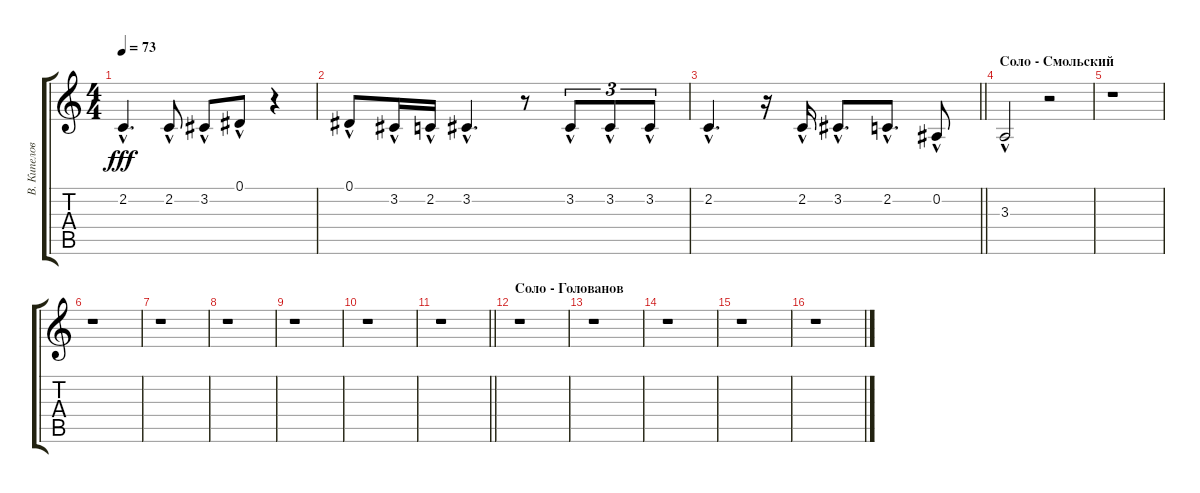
\track ("В. Кипелов" "В. Кипелов") {instrument acousticgrandpiano}
\staff {score tabs}
\tuning (Eb4 Bb3 Gb3 Db3 Ab2 Eb2) {hide}
\ts (4 4)
\tempo 73
\clef g2
\ks c
2.2{hac}.4{d dy fff} 2.2{hac}.8 3.2{hac}.8 0.1{hac}.8 r.4 |
0.1{hac}.8 3.2{hac}.16 2.2{hac}.16 3.2{hac}.4{d} r.8 3.2{hac}.8{tu (3 2)} 3.2{hac}.8{tu (3 2)} 3.2{hac}.8{tu (3 2)} |
\barLineRight lightlight
2.2{hac}.4{d} r.16 2.2{hac}.16 3.2{hac}.8{d} 2.2{hac}.8{d} 0.2{hac}.8 |
\section ("" "Соло - Смольский")
3.3{hac}.2 r.2 |
r.1 |
r.1 |
r.1 |
r.1 |
r.1 |
r.1 |
\barLineRight lightlight
r.1 |
\section ("" "Соло - Голованов")
r.1 |
r.1 |
r.1 |
r.1 |
r.1
